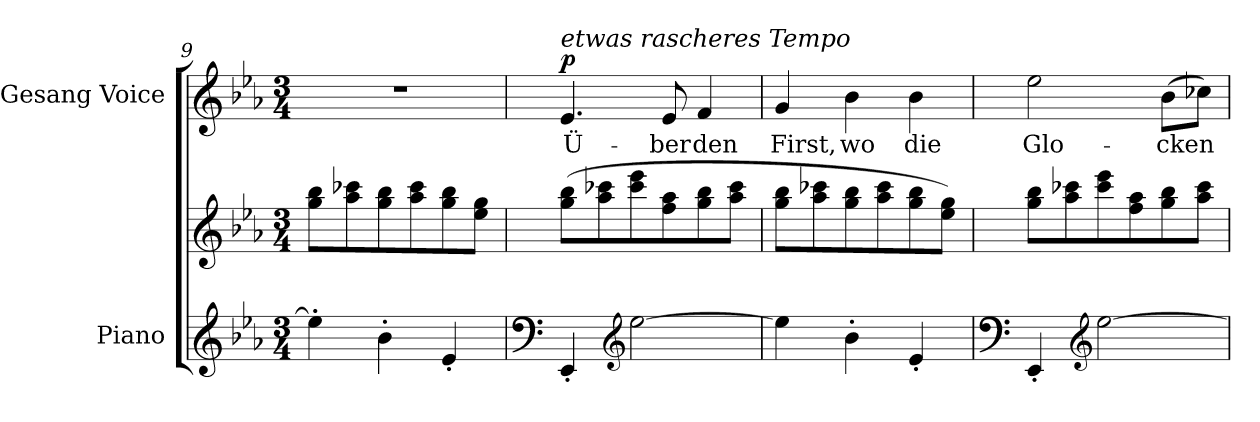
**kern	**kern	**kern	**text	**dynam
*part2	*part2	*part1	*part1	*part1
*staff3	*staff2	*staff1	*staff1	*staff1
*I"Piano	*	*I"Gesang Voice	*	*
*I'Pno	*	*	*	*
*clefG2	*clefG2	*clefG2	*	*
*k[b-e-a-]	*k[b-e-a-]	*k[b-e-a-]	*	*
*M3/4	*M3/4	*M3/4	*	*
=9	=9	=9	=9	=9
4ee-'\]	8gg\ 8bb-\L	2.r	.	.
.	8aa-\ 8ccc-X\	.	.	.
4b-'\	8gg\ 8bb-\	.	.	.
.	8aa-\ 8ccc-\	.	.	.
4e-'/	8gg\ 8bb-\	.	.	.
.	8ee-\ 8gg\J	.	.	.
=10	=10	=10	=10	=10
*clefF4	*	*	*	*
!	!	!LO:TX:i:t=etwas rascheres Tempo	!	!
!	!	!	!	!LO:DY:a
4EE-'/	(8gg\ 8bb-\L	4.e-/	Ü-	p
.	8aa-\ 8ccc-X\	.	.	.
*clefG2	*	*	*	*
[2ee-\	8ccc-\ 8eee-\	.	.	.
.	8ff\ 8aa-\	8e-/	-ber	.
.	8gg\ 8bb-\	4f/	den	.
.	8aa-\ 8ccc-\J	.	.	.
=11	=11	=11	=11	=11
4ee-\]	8gg\ 8bb-\L	4g/	First,	.
.	8aa-\ 8ccc-X\	.	.	.
4b-'\	8gg\ 8bb-\	4b-\	wo	.
.	8aa-\ 8ccc-\	.	.	.
4e-'/	8gg\ 8bb-\	4b-\	die	.
.	8ee-\ 8gg\J)	.	.	.
=12	=12	=12	=12	=12
*clefF4	*	*	*	*
4EE-'/	8gg\ 8bb-\L	2ee-\	Glo-	.
.	8aa-\ 8ccc-X\	.	.	.
*clefG2	*	*	*	*
[>2ee-\	8ccc-\ 8eee-\	.	.	.
.	8ff\ 8aa-\	.	.	.
.	8gg\ 8bb-\	(8b-\L	-cken	.
.	8aa-\ 8ccc-\J	8cc-X\J)	.	.
=	=	=	=	=
*-	*-	*-	*-	*-
